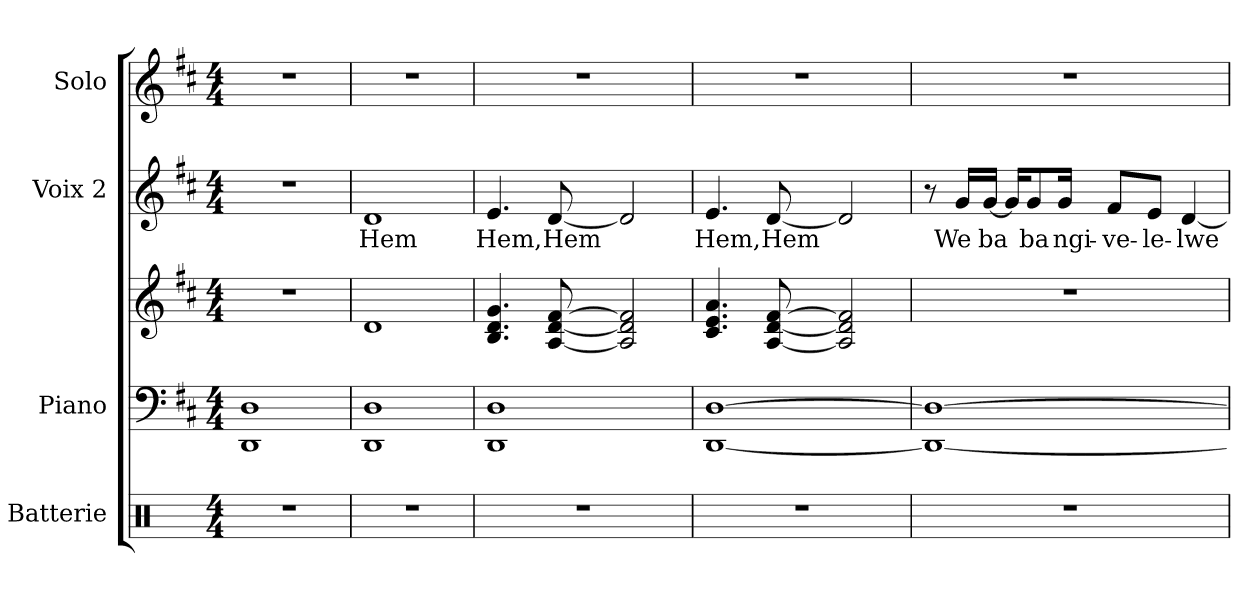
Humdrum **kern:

**kern	**kern	**kern	**kern	**text	**kern
*part4	*part3	*part3	*part2	*part2	*part1
*staff5	*staff4	*staff3	*staff2	*staff2	*staff1
*I"Batterie	*I"Piano	*	*I"Voix 2	*	*I"Solo
*I'Bat.	*I'Pia.	*	*I'v2	*	*I'S.
*clefX	*clefF4	*clefG2	*clefG2	*	*clefG2
*k[]	*k[f#c#]	*k[f#c#]	*k[f#c#]	*	*k[f#c#]
*M4/4	*M4/4	*M4/4	*M4/4	*	*M4/4
*MM80	*MM80	*MM80	*MM80	*	*MM80
=1	=1	=1	=1	=1	=1
1r	1DD 1D	1r	1r	.	1r
=2	=2	=2	=2	=2	=2
!	!	!	!	!LO:LY:b	!
1r	1DD 1D	1d	1d	Hem	1r
=3	=3	=3	=3	=3	=3
!	!	!	!	!LO:LY:b	!
1r	1DD 1D	4.B/ 4.d/ 4.g/	4.e/	Hem,	1r
!	!	!	!	!LO:LY:b	!
.	.	[8A/ [8d/ [8f#/	[8d/	Hem	.
.	.	2A/] 2d/] 2f#/]	2d/]	.	.
=4	=4	=4	=4	=4	=4
!	!	!	!	!LO:LY:b	!
1r	[1DD [1D	4.c#/ 4.e/ 4.a/	4.e/	Hem,	1r
!	!	!	!	!LO:LY:b	!
.	.	[8A/ [8d/ [8f#/	[8d/	Hem	.
.	.	2A/] 2d/] 2f#/]	2d/]	.	.
=5	=5	=5	=5	=5	=5
1r	1DD_ 1D_	1r	8r	.	1r
!	!	!	!	!LO:LY:b	!
.	.	.	16g/LL	We	.
!	!	!	!	!LO:LY:b	!
.	.	.	[16g/JJ	ba	.
.	.	.	16g/KL]	.	.
!	!	!	!	!LO:LY:b	!
.	.	.	8g/	ba	.
!	!	!	!	!LO:LY:b	!
.	.	.	16g/Jk	ngi-	.
!	!	!	!	!LO:LY:b	!
.	.	.	8f#/L	-ve-	.
!	!	!	!	!LO:LY:b	!
.	.	.	8e/J	-le-	.
!	!	!	!	!LO:LY:b	!
.	.	.	[4d/	-lwe	.
=	=	=	=	=	=
*-	*-	*-	*-	*-	*-
